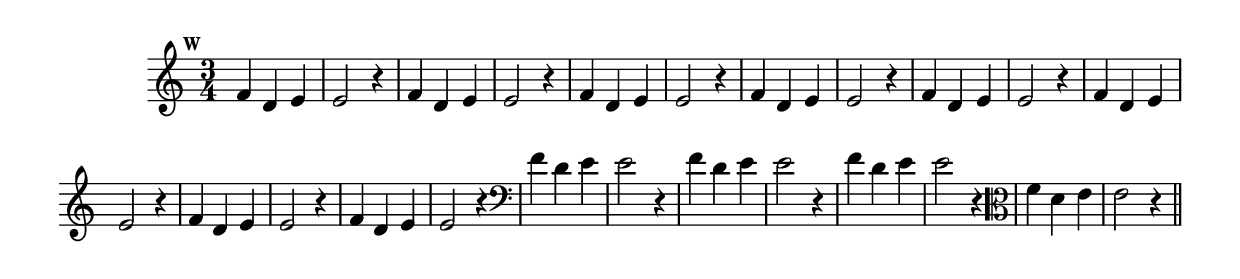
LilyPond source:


\version "2.14.2"

%\header { texidoc="Perguntas e Respostas"}

\relative c' {

  \override Staff.TimeSignature #'style = #'()
  \time 3/4 
  \override Score.BarNumber #'transparent = ##t
                                %\override Score.RehearsalMark #'font-family = #'roman
  \override Score.RehearsalMark #'font-size = #-2
  \override Score.BarNumber #'transparent = ##t
  \set Score.markFormatter = #format-mark-numbers

  \mark 22 

                                % CLARINETE

  \tag #'cl {
    f4 d e | e2 r4 
  }

                                % FLAUTA

  \tag #'fl {
    f4 d e | e2 r4 
  }

                                % OBOÉ

  \tag #'ob {
    f4 d e | e2 r4 
  }

                                % SAX ALTO

  \tag #'saxa {
    f4 d e | e2 r4 
  }

                                % SAX TENOR

  \tag #'saxt {
    f4 d e | e2 r4 
  }

                                % SAX GENES

  \tag #'saxg {
    f4 d e | e2 r4 
  }

                                % TROMPETE

  \tag #'tpt {
    f4 d e | e2 r4 
  }

                                % TROMPA

  \tag #'tpa {
    f4 d e | e2 r4 
  }


                                % TROMBONE

  \tag #'tbn {
    \clef bass
    f4 d e | e2 r4 
  }

                                % TUBA MIB

  \tag #'tbamib {
    \clef bass
    f4 d e | e2 r4 
  }

                                % TUBA SIB

  \tag #'tbasib {
    \clef bass
    f4 d e | e2 r4 
  }


                                % VIOLA

  \tag #'vla {
    \clef alto
    f4 d e | e2 r4 
  }

                                % FINAL

  \bar "||"

}
